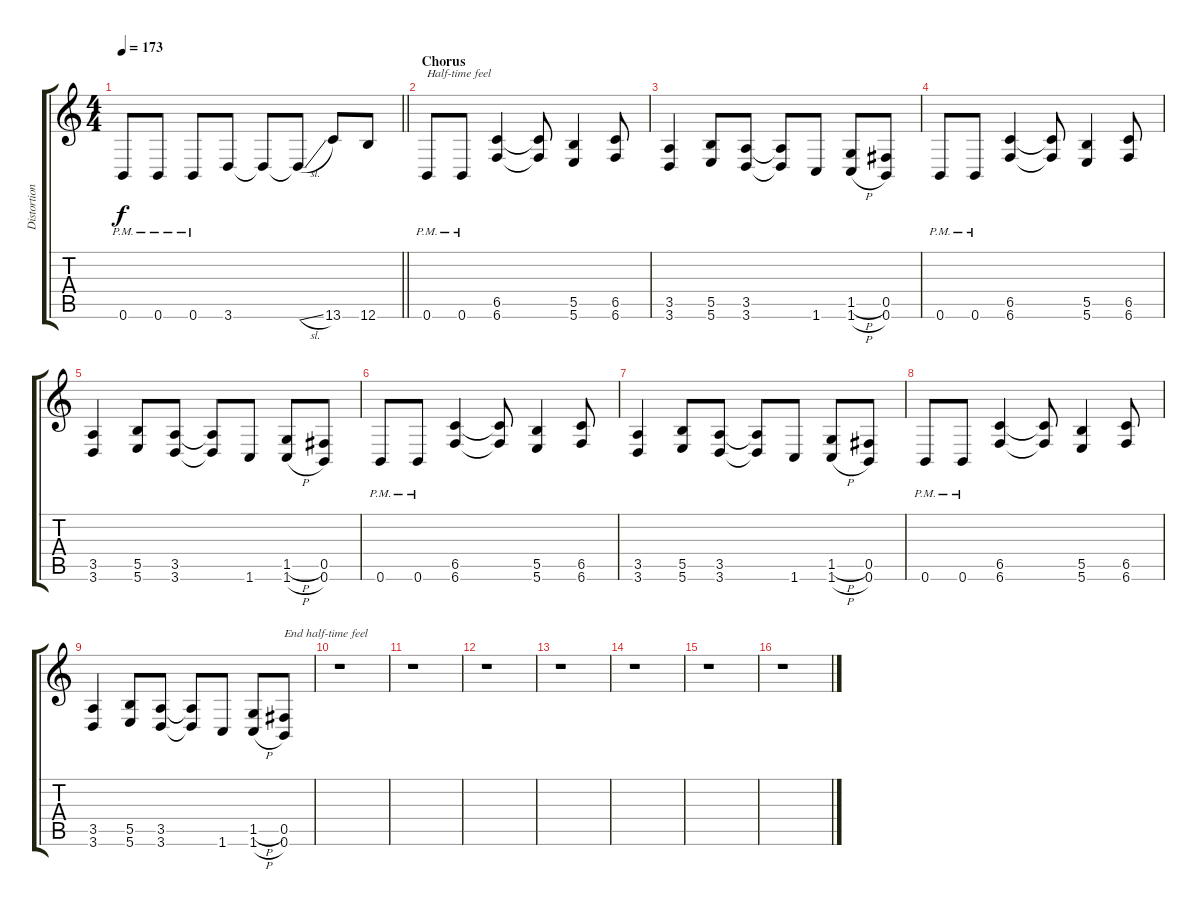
\track ("Distortion guitar" "Distortion") {instrument distortionguitar}
\staff {score tabs}
\tuning (Db4 Ab3 E3 B2 Gb2 B1) {hide}
\ts (4 4)
\tempo 173
\clef g2
\barLineRight lightlight
\ks c
0.6{pm}.8{dy f} 0.6{pm}.8 0.6{pm}.8 3.6.8 3.6{t}.8 3.6{sl t}.8 13.6.8 12.6.8 |
\section ("" "Chorus")
0.6{pm}.8{txt "Half-time feel"} 0.6{pm}.8 (6.5 6.6).4 (6.5{t} 6.6{t}).8 (5.5 5.6).4 (6.5 6.6).8 |
(3.5 3.6).4 (5.5 5.6).8 (3.5 3.6).8 (3.5{t} 3.6{t}).8 1.6.8 (1.5{h} 1.6{h}).8 (0.5 0.6).8 |
0.6{pm}.8 0.6{pm}.8 (6.5 6.6).4 (6.5{t} 6.6{t}).8 (5.5 5.6).4 (6.5 6.6).8 |
(3.5 3.6).4 (5.5 5.6).8 (3.5 3.6).8 (3.5{t} 3.6{t}).8 1.6.8 (1.5{h} 1.6{h}).8 (0.5 0.6).8 |
0.6{pm}.8 0.6{pm}.8 (6.5 6.6).4 (6.5{t} 6.6{t}).8 (5.5 5.6).4 (6.5 6.6).8 |
(3.5 3.6).4 (5.5 5.6).8 (3.5 3.6).8 (3.5{t} 3.6{t}).8 1.6.8 (1.5{h} 1.6{h}).8 (0.5 0.6).8 |
0.6{pm}.8 0.6{pm}.8 (6.5 6.6).4 (6.5{t} 6.6{t}).8 (5.5 5.6).4 (6.5 6.6).8 |
(3.5 3.6).4 (5.5 5.6).8 (3.5 3.6).8 (3.5{t} 3.6{t}).8 1.6.8 (1.5{h} 1.6{h}).8 (0.5 0.6).8{txt "End half-time feel"} |
r.1 |
r.1 |
r.1 |
r.1 |
r.1 |
r.1 |
r.1
